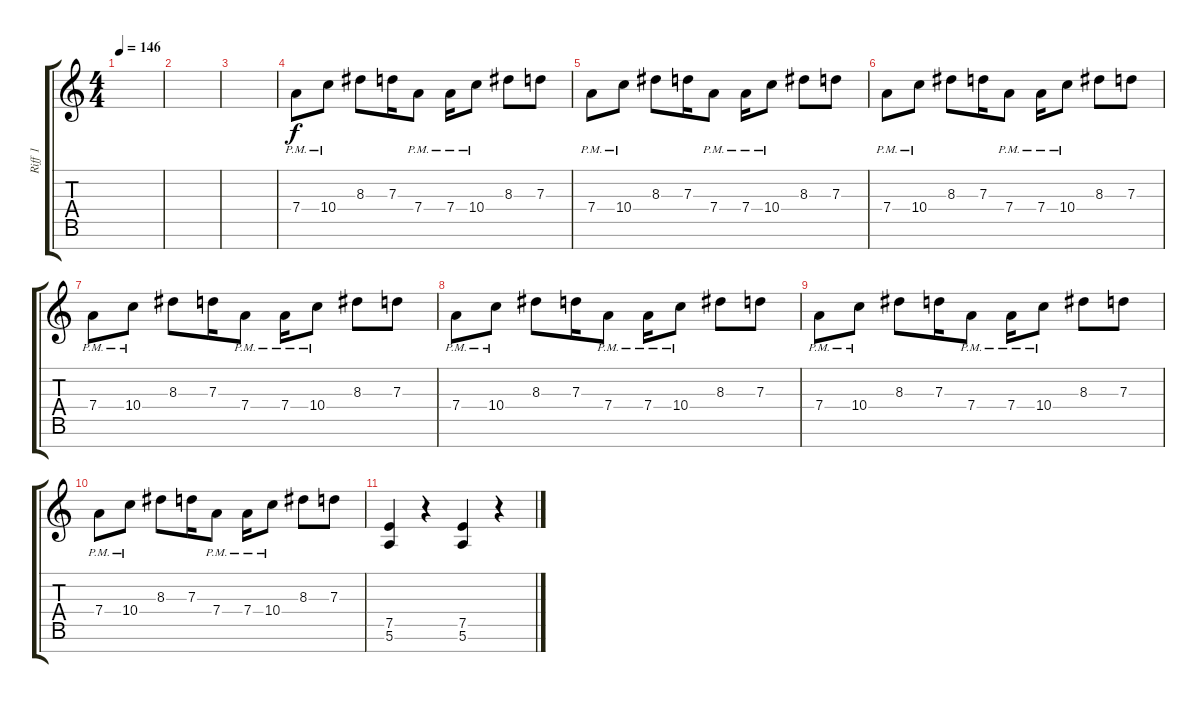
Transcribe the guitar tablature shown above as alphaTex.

\track ("Riff 1" "Riff 1") {instrument distortionguitar}
\staff {score tabs}
\tuning (E4 B3 G3 D3 A2 E2 B1) {hide}
\ts (4 4)
\tempo 146
\clef g2
\ks c
|
|
|
7.4{pm}.8 10.4{pm}.8 8.3.8 7.3.16 7.4{pm}.8 7.4{pm}.16 10.4{pm}.8 8.3.8 7.3.8 |
7.4{pm}.8 10.4{pm}.8 8.3.8 7.3.16 7.4{pm}.8 7.4{pm}.16 10.4{pm}.8 8.3.8 7.3.8 |
7.4{pm}.8 10.4{pm}.8 8.3.8 7.3.16 7.4{pm}.8 7.4{pm}.16 10.4{pm}.8 8.3.8 7.3.8 |
7.4{pm}.8 10.4{pm}.8 8.3.8 7.3.16 7.4{pm}.8 7.4{pm}.16 10.4{pm}.8 8.3.8 7.3.8 |
7.4{pm}.8 10.4{pm}.8 8.3.8 7.3.16 7.4{pm}.8 7.4{pm}.16 10.4{pm}.8 8.3.8 7.3.8 |
7.4{pm}.8 10.4{pm}.8 8.3.8 7.3.16 7.4{pm}.8 7.4{pm}.16 10.4{pm}.8 8.3.8 7.3.8 |
7.4{pm}.8 10.4{pm}.8 8.3.8 7.3.16 7.4{pm}.8 7.4{pm}.16 10.4{pm}.8 8.3.8 7.3.8 |
(7.5 5.6).4 r.4 (7.5 5.6).4 r.4
